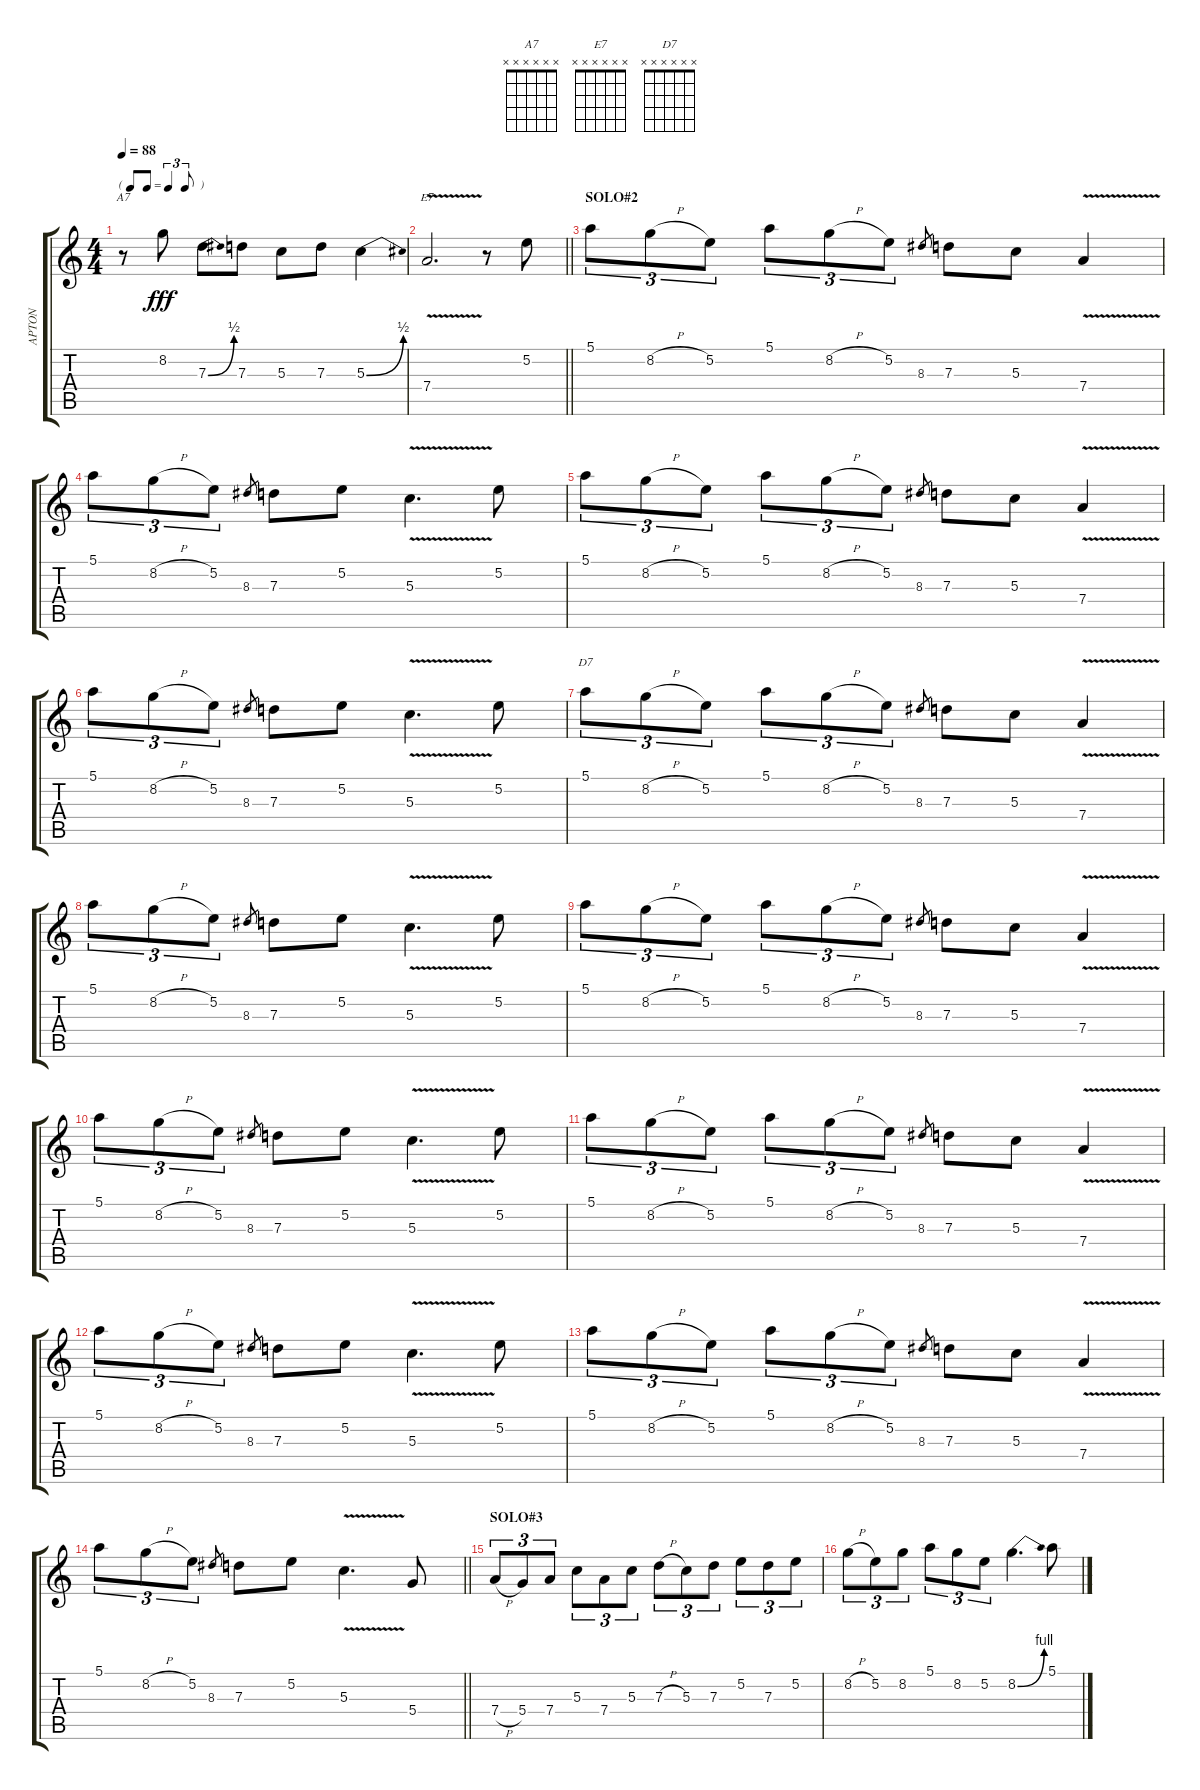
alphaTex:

\track ("APTON" "APTON") {instrument overdrivenguitar}
\staff {score tabs}
\tuning (E4 B3 G3 D3 A2 E2) {hide}
\chord ("A7" x x x x x x)
\chord ("E7" x x x x x x)
\chord ("D7" x x x x x x)
\ts (4 4)
\tf triplet8th
\tempo 88
\clef g2
\ks c
r.8{ch "A7" dy fff} 8.2.8 7.3{be (bend 0 0 60 2)}.8 7.3.8 5.3.8 7.3.8 5.3{be (bend 0 0 60 2)}.4 |
\barLineRight lightlight
7.4{v}.2{d ch "E7"} r.8 5.2.8 |
\section ("" "SOLO#2")
5.1.8{tu (3 2)} 8.2{h}.8{tu (3 2)} 5.2.8{tu (3 2)} 5.1.8{tu (3 2)} 8.2{h}.8{tu (3 2)} 5.2.8{tu (3 2)} 8.3.8{gr} 7.3.8 5.3.8 7.4{v}.4 |
5.1.8{tu (3 2)} 8.2{h}.8{tu (3 2)} 5.2.8{tu (3 2)} 8.3.8{gr} 7.3.8 5.2.8 5.3{v}.4{d} 5.2.8 |
5.1.8{tu (3 2)} 8.2{h}.8{tu (3 2)} 5.2.8{tu (3 2)} 5.1.8{tu (3 2)} 8.2{h}.8{tu (3 2)} 5.2.8{tu (3 2)} 8.3.8{gr} 7.3.8 5.3.8 7.4{v}.4 |
5.1.8{tu (3 2)} 8.2{h}.8{tu (3 2)} 5.2.8{tu (3 2)} 8.3.8{gr} 7.3.8 5.2.8 5.3{v}.4{d} 5.2.8 |
5.1.8{tu (3 2) ch "D7"} 8.2{h}.8{tu (3 2)} 5.2.8{tu (3 2)} 5.1.8{tu (3 2)} 8.2{h}.8{tu (3 2)} 5.2.8{tu (3 2)} 8.3.8{gr} 7.3.8 5.3.8 7.4{v}.4 |
5.1.8{tu (3 2)} 8.2{h}.8{tu (3 2)} 5.2.8{tu (3 2)} 8.3.8{gr} 7.3.8 5.2.8 5.3{v}.4{d} 5.2.8 |
5.1.8{tu (3 2)} 8.2{h}.8{tu (3 2)} 5.2.8{tu (3 2)} 5.1.8{tu (3 2)} 8.2{h}.8{tu (3 2)} 5.2.8{tu (3 2)} 8.3.8{gr} 7.3.8 5.3.8 7.4{v}.4 |
5.1.8{tu (3 2)} 8.2{h}.8{tu (3 2)} 5.2.8{tu (3 2)} 8.3.8{gr} 7.3.8 5.2.8 5.3{v}.4{d} 5.2.8 |
5.1.8{tu (3 2)} 8.2{h}.8{tu (3 2)} 5.2.8{tu (3 2)} 5.1.8{tu (3 2)} 8.2{h}.8{tu (3 2)} 5.2.8{tu (3 2)} 8.3.8{gr} 7.3.8 5.3.8 7.4{v}.4 |
5.1.8{tu (3 2)} 8.2{h}.8{tu (3 2)} 5.2.8{tu (3 2)} 8.3.8{gr} 7.3.8 5.2.8 5.3{v}.4{d} 5.2.8 |
5.1.8{tu (3 2)} 8.2{h}.8{tu (3 2)} 5.2.8{tu (3 2)} 5.1.8{tu (3 2)} 8.2{h}.8{tu (3 2)} 5.2.8{tu (3 2)} 8.3.8{gr} 7.3.8 5.3.8 7.4{v}.4 |
\barLineRight lightlight
5.1.8{tu (3 2)} 8.2{h}.8{tu (3 2)} 5.2.8{tu (3 2)} 8.3.8{gr} 7.3.8 5.2.8 5.3{v}.4{d} 5.4.8 |
\section ("" "SOLO#3")
7.4{h}.8{tu (3 2)} 5.4.8{tu (3 2)} 7.4.8{tu (3 2)} 5.3.8{tu (3 2)} 7.4.8{tu (3 2)} 5.3.8{tu (3 2)} 7.3{h}.8{tu (3 2)} 5.3.8{tu (3 2)} 7.3.8{tu (3 2)} 5.2.8{tu (3 2)} 7.3.8{tu (3 2)} 5.2.8{tu (3 2)} |
8.2{h}.8{tu (3 2)} 5.2.8{tu (3 2)} 8.2.8{tu (3 2)} 5.1.8{tu (3 2)} 8.2.8{tu (3 2)} 5.2.8{tu (3 2)} 8.2{be (bend 0 0 60 4)}.4{d} 5.1.8
